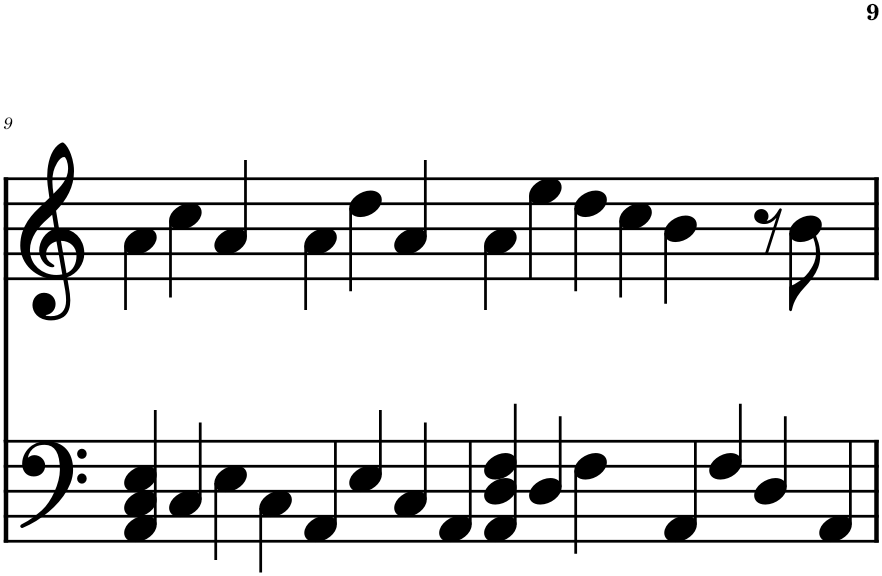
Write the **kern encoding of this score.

**kern	**kern
*part2	*part1
*staff2	*staff1
*I"Voice	*I"Voice
*I'V	*I'V
!!LO:PB:g=z
*clefF4	*clefG2
*k[]	*k[]
*M4/4	*M4/4
=9	=9
4AA/ 4C/ 4E/	4a\
4C/	4cc\
4E\	4a/
4C\	4ryy
4AA/	4a\
4E/	4dd\
4C/	4a/
4AA/	4ryy
4AA/ 4D/ 4F/	4a\
4D/	4ee\
4F\	4dd\
4ryy	4cc\
4AA/	4b\
4F/	4ryy
4D/	8r
.	8b\
4AA/	4ryy
=	=
*-	*-
